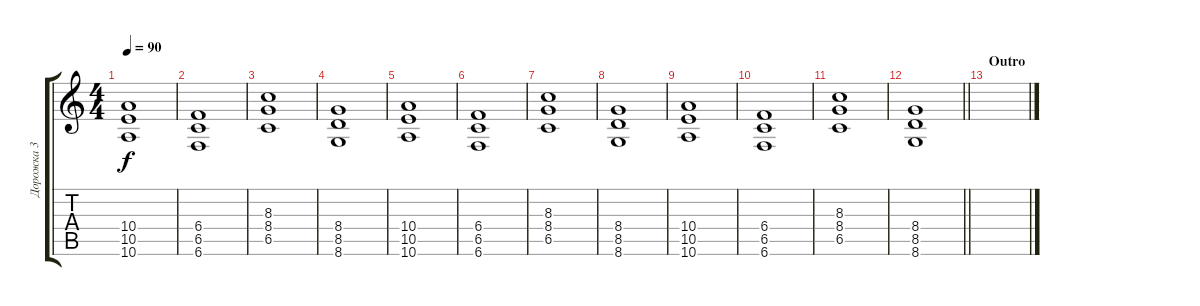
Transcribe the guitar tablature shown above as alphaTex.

\track ("Дорожка 3" "Дорожка 3") {instrument distortionguitar}
\staff {score tabs}
\tuning (Db4 Ab3 E3 B2 Gb2 B1) {hide}
\ts (4 4)
\tempo 90
\clef g2
\ks c
(10.4 10.5 10.6).1{dy f} |
(6.4 6.5 6.6).1 |
(8.3 8.4 6.5).1 |
(8.4 8.5 8.6).1 |
(10.4 10.5 10.6).1 |
(6.4 6.5 6.6).1 |
(8.3 8.4 6.5).1 |
(8.4 8.5 8.6).1 |
(10.4 10.5 10.6).1 |
(6.4 6.5 6.6).1 |
(8.3 8.4 6.5).1 |
\barLineRight lightlight
(8.4 8.5 8.6).1 |
\section ("" "Outro")
